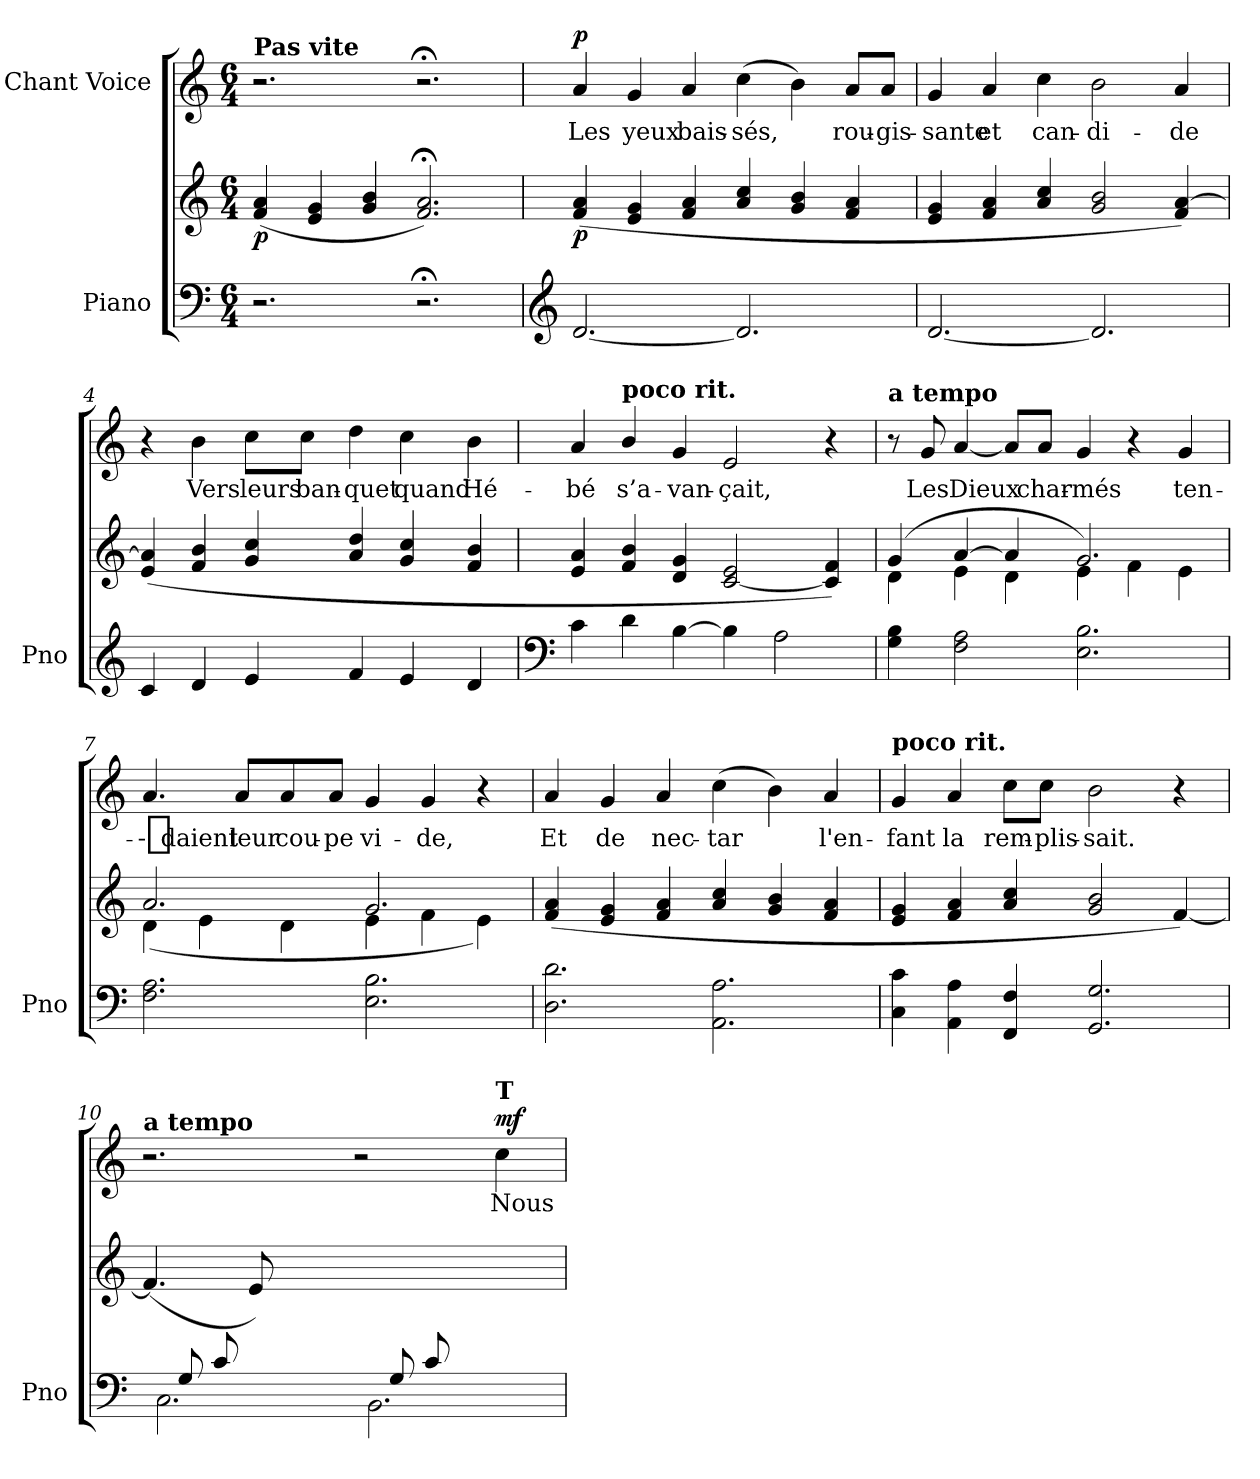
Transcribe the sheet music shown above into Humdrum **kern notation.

**kern	**kern	**dynam	**kern	**text	**dynam
*part2	*part2	*part2	*part1	*part1	*part1
*staff3	*staff2	*staff2/3	*staff1	*staff1	*staff1
*I"Piano	*	*	*I"Chant Voice	*	*
*I'Pno	*	*	*	*	*
*clefF4	*clefG2	*	*clefG2	*	*
*k[]	*k[]	*	*k[]	*	*
*M6/4	*M6/4	*	*M6/4	*	*
=1	=1	=1	=1	=1	=1
!	!	!	!LO:TX:a:B:t=Pas vite	!	!
!	!	!LO:DY:b	!	!	!
2.r	(<4f/ 4a/	p	2.r	.	.
.	4e/ 4g/	.	.	.	.
.	4g/ 4b/	.	.	.	.
2.r;<	2.f/;< 2.a/;<)	.	2.r;<	.	.
=2	=2	=2	=2	=2	=2
*clefG2	*	*	*	*	*
!	!	!LO:DY:b	!	!LO:LY:b	!LO:DY:a
[2.d/	(<4f/ 4a/	p	4a/	Les	p
!	!	!	!	!LO:LY:b	!
.	4e/ 4g/	.	4g/	yeux	.
!	!	!	!	!LO:LY:b	!
.	4f/ 4a/	.	4a/	bais-	.
!	!	!	!	!LO:LY:b	!
2.d/]	4a/ 4cc/	.	(>4cc\	-sés,	.
.	4g/ 4b/	.	4b\)	.	.
!	!	!	!	!LO:LY:b	!
.	4f/ 4a/	.	8a/L	rou-	.
!	!	!	!	!LO:LY:b	!
.	.	.	8a/J	-gis-	.
=3	=3	=3	=3	=3	=3
!	!	!	!	!LO:LY:b	!
[2.d/	4e/ 4g/	.	4g/	-sante	.
!	!	!	!	!LO:LY:b	!
.	4f/ 4a/	.	4a/	et	.
!	!	!	!	!LO:LY:b	!
.	4a/ 4cc/	.	4cc\	can-	.
!	!	!	!	!LO:LY:b	!
2.d/]	2g/ 2b/	.	2b\	-di-	.
!	!	!	!	!LO:LY:b	!
.	4f/ [4a/)	.	4a/	-de	.
!!LO:LB:g=z
=4	=4	=4	=4	=4	=4
4c/	(>4e/ 4a/]	.	4r	.	.
!	!	!	!	!LO:LY:b	!
4d/	4f/ 4b/	.	4b\	Vers	.
!	!	!	!	!LO:LY:b	!
4e/	4g/ 4cc/	.	8cc\L	leurs	.
!	!	!	!	!LO:LY:b	!
.	.	.	8cc\J	ban-	.
!	!	!	!	!LO:LY:b	!
4f/	4a/ 4dd/	.	4dd\	-quet	.
!	!	!	!	!LO:LY:b	!
4e/	4g/ 4cc/	.	4cc\	quand	.
!	!	!	!	!LO:LY:b	!
4d/	4f/ 4b/	.	4b\	Hé-	.
=5	=5	=5	=5	=5	=5
*clefF4	*	*	*	*	*
!	!	!	!	!LO:LY:b	!
4c\	4e/ 4a/	.	4a/	-bé	.
!	!	!	!LO:TX:a:B:t=poco rit.	!	!
!	!	!	!	!LO:LY:b	!
4d\	4f/ 4b/	.	4b/	s’a-	.
!	!	!	!	!LO:LY:b	!
[4B\	4d/ 4g/	.	4g/	-van-	.
!	!	!	!	!LO:LY:b	!
4B\]	[2c/ 2e/	.	2e/	-çait,	.
2A\	.	.	.	.	.
.	4c/] 4f/)	.	4r	.	.
=6	=6	=6	=6	=6	=6
*	*^	*	*	*	*
!	!	!	!	!LO:TX:a:B:t=a tempo	!	!
4G\ 4B\	(>4g/	4d\	.	8r	.	.
!	!	!	!	!	!LO:LY:b	!
.	.	.	.	8g/	Les	.
!	!	!	!	!	!LO:LY:b	!
2F\ 2A\	[4a/	4e\	.	[4a/	Dieux	.
.	4a/]	4d\	.	8a/L]	.	.
!	!	!	!	!	!LO:LY:b	!
.	.	.	.	8a/J	char-	.
!	!	!	!	!	!LO:LY:b	!
2.E\ 2.B\	2.g/)	4e\	.	4g/	-més	.
.	.	4f\	.	4r	.	.
!	!	!	!	!	!LO:LY:b	!
.	.	4e\	.	4g/	ten-	.
!!LO:LB:g=z
=7	=7	=7	=7	=7	=7	=7
!	!	!	!	!	!LO:LY:b	!
2.F\ 2.A\	2.a/	(>4d\	.	4.a/	-- daient	.
.	.	4e\	.	.	.	.
!	!	!	!	!	!LO:LY:b	!
.	.	.	.	8a/L	leur	.
!	!	!	!	!	!LO:LY:b	!
.	.	4d\	.	8a/	cou-	.
!	!	!	!	!	!LO:LY:b	!
.	.	.	.	8a/J	-pe	.
!	!	!	!	!	!LO:LY:b	!
2.E\ 2.B\	2.g/	4e\	.	4g/	vi-	.
!	!	!	!	!	!LO:LY:b	!
.	.	4f\	.	4g/	-de,	.
.	.	4e\)	.	4r	.	.
=8	=8	=8	=8	=8	=8	=8
!	!	!	!	!	!LO:LY:b	!
*	*v	*v	*	*	*	*
2.D\ 2.d\	(>4f/ 4a/	.	4a/	Et	.
!	!	!	!	!LO:LY:b	!
.	4e/ 4g/	.	4g/	de	.
!	!	!	!	!LO:LY:b	!
.	4f/ 4a/	.	4a/	nec-	.
!	!	!	!	!LO:LY:b	!
2.AA\ 2.A\	4a/ 4cc/	.	(>4cc\	-tar	.
.	4g/ 4b/	.	4b\)	.	.
!	!	!	!	!LO:LY:b	!
.	4f/ 4a/	.	4a/	l'en-	.
=9	=9	=9	=9	=9	=9
!	!	!	!LO:TX:a:B:t=poco rit.	!	!
!	!	!	!	!LO:LY:b	!
4C\ 4c\	4e/ 4g/	.	4g/	-fant	.
!	!	!	!	!LO:LY:b	!
4AA\ 4A\	4f/ 4a/	.	4a/	la	.
!	!	!	!	!LO:LY:b	!
4FF/ 4F/	4a/ 4cc/	.	8cc\L	rem-	.
!	!	!	!	!LO:LY:b	!
.	.	.	8cc\J	-plis-	.
!	!	!	!	!LO:LY:b	!
2.GG/ 2.G/	2g/ 2b/	.	2b\	-sait.	.
.	[4f/)	.	4r	.	.
!!LO:LB:g=z
=10	=10	=10	=10	=10	=10
*^	*^	*	*	*	*
!	!	!	!	!	!LO:TX:a:B:t=a tempo	!	!
(<8C/Lyy	2.C\	(>4.f/]	4.ryy	.	2.r	.	.
8G/	.	.	.	.	.	.	.
8c/	.	.	.	.	.	.	.
4.ryy	.	8e/)	8e\	.	.	.	.
.	.	1ryy	8g\	.	.	.	.
.	.	.	8cc\J)	.	.	.	.
(<8BB/Lyy	2.BB\	.	4.ryy	.	2r	.	.
8G/	.	.	.	.	.	.	.
8c/	.	.	.	.	.	.	.
4.ryy	.	.	8e\	.	.	.	.
!	!	!	!	!	!LO:TX:a:B:t=T	!	!
!	!	!	!	!	!	!LO:LY:b	!LO:DY:a
.	.	.	8g\	.	4cc\	Nous	mf
.	.	.	8cc\J)	.	.	.	.
*v	*v	*	*	*	*	*	*
*	*v	*v	*	*	*	*
=	=	=	=	=	=
*-	*-	*-	*-	*-	*-
